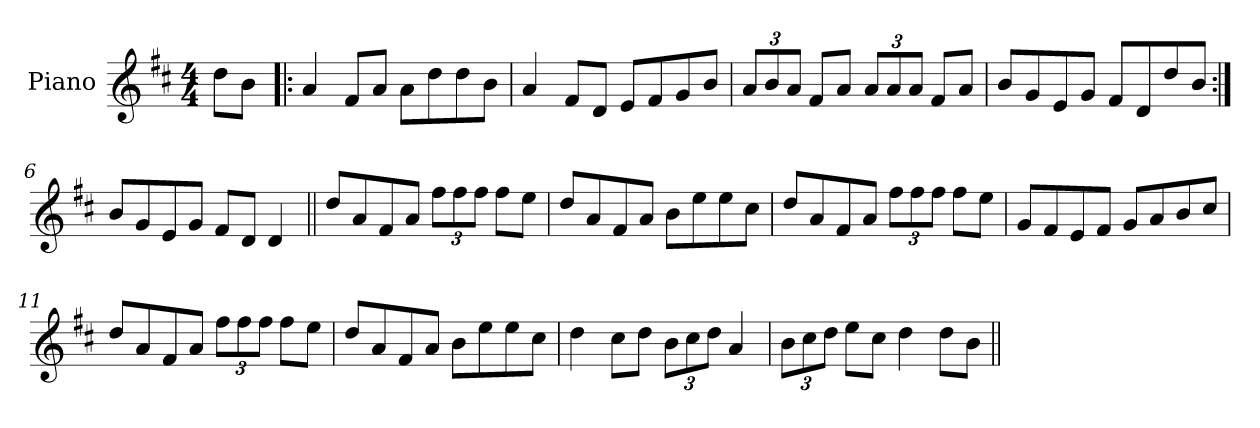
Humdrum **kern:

**kern
*part1
*staff1
*I"Piano
*I'Pno
*clefG2
*k[f#c#]
*D:
*M4/4
=1
8dd\L
8b\J
=2!|:
4a/
8f#/L
8a/J
8a\L
8dd\
8dd\
8b\J
=3
4a/
8f#/L
8d/J
8e/L
8f#/
8g/
8b/J
=4
12a/L
12b/
12a/J
8f#/L
8a/J
12a/L
12a/
12a/J
8f#/L
8a/J
=5
8b/L
8g/
8e/
8g/J
8f#/L
8d/
8dd/
8b/J
=6:|!
8b/L
8g/
8e/
8g/J
8f#/L
8d/J
4d/
=7||
8dd/L
8a/
8f#/
8a/J
12ff#\L
12ff#\
12ff#\J
8ff#\L
8ee\J
=8
8dd/L
8a/
8f#/
8a/J
8b\L
8ee\
8ee\
8cc#\J
=9
8dd/L
8a/
8f#/
8a/J
12ff#\L
12ff#\
12ff#\J
8ff#\L
8ee\J
=10
8g/L
8f#/
8e/
8f#/J
8g/L
8a/
8b/
8cc#/J
=11
8dd/L
8a/
8f#/
8a/J
12ff#\L
12ff#\
12ff#\J
8ff#\L
8ee\J
=12
8dd/L
8a/
8f#/
8a/J
8b\L
8ee\
8ee\
8cc#\J
=13
4dd\
8cc#\L
8dd\J
12b\L
12cc#\
12dd\J
4a/
=14
12b\L
12cc#\
12dd\J
8ee\L
8cc#\J
4dd\
8dd\L
8b\J
=||
*-
